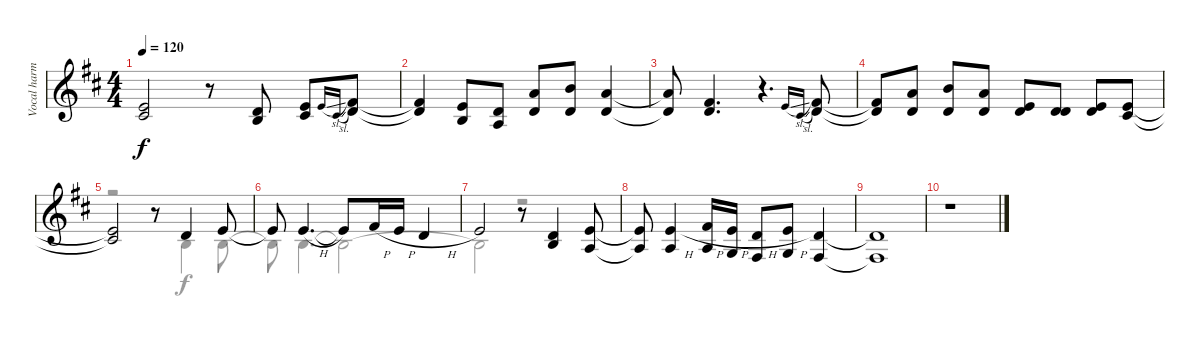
\track ("Vocal harmonies" "Vocal harm") {instrument synthvoice}
\staff {score}
\tuning (E4 B3 G3 D3 A2 E2) {hide}
\voice
\ts (4 4)
\tempo 120
\clef g2
\ks d
(5.2{t} 6.3{t}).2{dy f} r.8 (3.2 4.3).8 (5.2 6.3).8 5.2{sl}.16{gr onbeat} 6.3{sl}.16{gr onbeat} (7.2 7.3).8 |
(7.2{t} 7.3{t}).4 (5.2 4.3).8 (3.2 2.3).8 (5.1 7.3).8 (7.1 7.3).8 (5.1 7.3).4 |
(5.1{t} 7.3{t}).8 (7.2 7.3).4{d} r.4{d} 5.2{sl}.16{gr onbeat} 6.3{sl}.16{gr onbeat} (7.2 7.3).8 |
(7.2{t} 7.3{t}).8 (5.1 7.3).8 (7.1 7.3).8 (5.1 7.3).8 (5.2 7.3).8 (3.2 7.3).8 (5.2 7.3).8 (5.2 6.3).8 |
(5.2{t} 6.3{t}).2 r.8 3.2.4 5.2.8 |
5.2{t}.8 5.2{h}.4{d} 5.2{t}.8 7.2{h}.16 5.2{h}.16 3.2{h}.4 |
5.2.2 r.8 (3.2 4.3).4 (5.2 2.3).8 |
(5.2{t} 2.3{t}).8 (5.2{h} 2.3).4 (7.2{h} 7.4).16 (5.2{h} 5.4).16 (3.2{h} 4.4).8 (5.2{h} 5.4).8 (3.2 4.4).4 |
(3.2{t} 4.4{t}).1 |
r.1
\voice
\clef g2
\ottava regular
\simile none
\ks d
|
|
|
|
r.2 r.8 4.3.4 4.3.8 |
4.3{t}.8 4.3.4{d} 4.3{t}.2 |
4.3{t}.2 r.2 |
|
|
